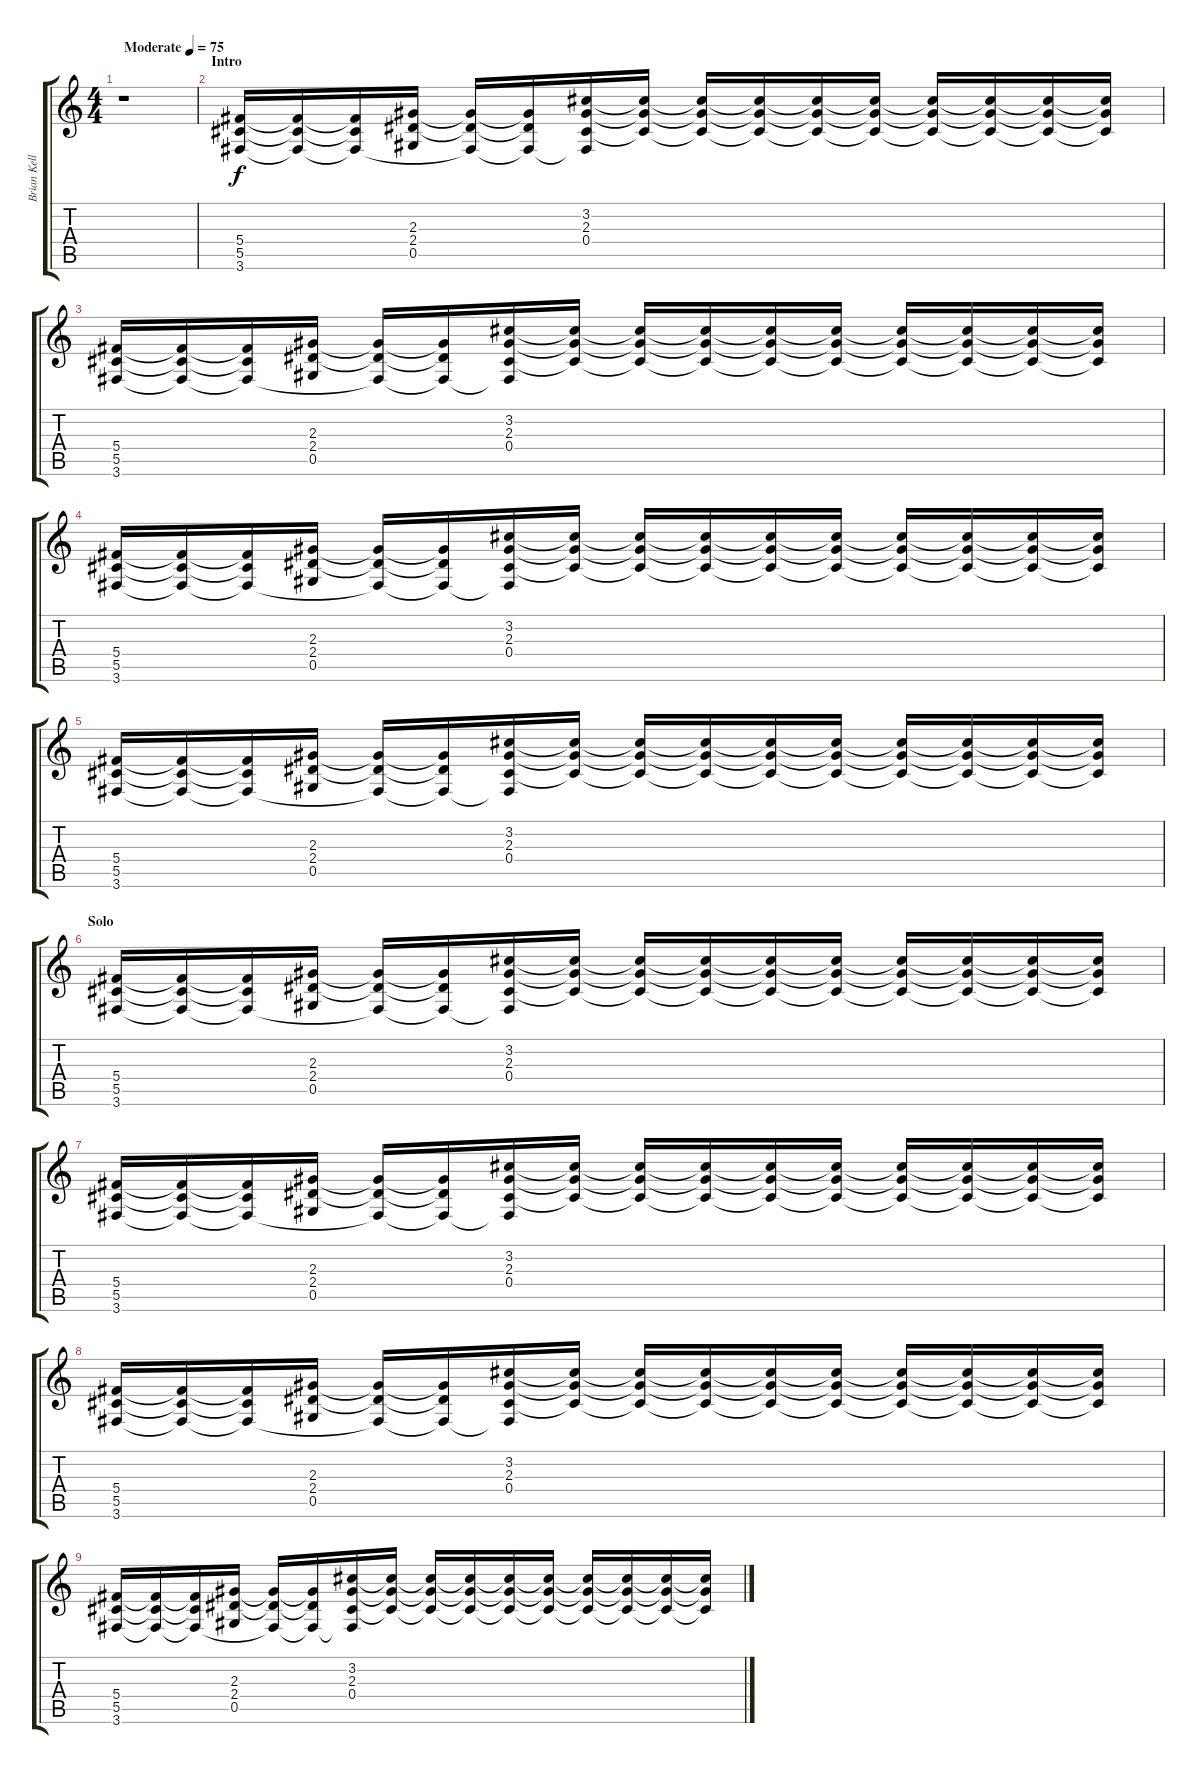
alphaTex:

\track ("Brian Kelley" "Brian Kell") {instrument overdrivenguitar}
\staff {score tabs}
\tuning (Eb4 Bb3 Gb3 Db3 Ab2 Eb2) {hide}
\ts (4 4)
\tempo (75 "Moderate")
\clef g2
\ks c
r.1{dy f instrument overdrivenguitar} |
\section ("" "Intro")
(5.4 5.5 3.6).16 (5.4{t} 5.5{t} 3.6{t}).16 (5.4{t} 5.5{t} 3.6{t}).16 (2.3 2.4 0.5).16 (2.3{t} 2.4{t} 3.6{t}).16 (2.3{t} 2.4{t} 3.6{t}).16 (3.2 2.3 0.4 3.6{t}).16 (3.2{t} 2.3{t} 0.4{t}).16 (3.2{t} 2.3{t} 0.4{t}).16 (3.2{t} 2.3{t} 0.4{t}).16 (3.2{t} 2.3{t} 0.4{t}).16 (3.2{t} 2.3{t} 0.4{t}).16 (3.2{t} 2.3{t} 0.4{t}).16 (3.2{t} 2.3{t} 0.4{t}).16 (3.2{t} 2.3{t} 0.4{t}).16 (3.2{t} 2.3{t} 0.4{t}).16 |
(5.4 5.5 3.6).16 (5.4{t} 5.5{t} 3.6{t}).16 (5.4{t} 5.5{t} 3.6{t}).16 (2.3 2.4 0.5).16 (2.3{t} 2.4{t} 3.6{t}).16 (2.3{t} 2.4{t} 3.6{t}).16 (3.2 2.3 0.4 3.6{t}).16 (3.2{t} 2.3{t} 0.4{t}).16 (3.2{t} 2.3{t} 0.4{t}).16 (3.2{t} 2.3{t} 0.4{t}).16 (3.2{t} 2.3{t} 0.4{t}).16 (3.2{t} 2.3{t} 0.4{t}).16 (3.2{t} 2.3{t} 0.4{t}).16 (3.2{t} 2.3{t} 0.4{t}).16 (3.2{t} 2.3{t} 0.4{t}).16 (3.2{t} 2.3{t} 0.4{t}).16 |
(5.4 5.5 3.6).16 (5.4{t} 5.5{t} 3.6{t}).16 (5.4{t} 5.5{t} 3.6{t}).16 (2.3 2.4 0.5).16 (2.3{t} 2.4{t} 3.6{t}).16 (2.3{t} 2.4{t} 3.6{t}).16 (3.2 2.3 0.4 3.6{t}).16 (3.2{t} 2.3{t} 0.4{t}).16 (3.2{t} 2.3{t} 0.4{t}).16 (3.2{t} 2.3{t} 0.4{t}).16 (3.2{t} 2.3{t} 0.4{t}).16 (3.2{t} 2.3{t} 0.4{t}).16 (3.2{t} 2.3{t} 0.4{t}).16 (3.2{t} 2.3{t} 0.4{t}).16 (3.2{t} 2.3{t} 0.4{t}).16 (3.2{t} 2.3{t} 0.4{t}).16 |
(5.4 5.5 3.6).16 (5.4{t} 5.5{t} 3.6{t}).16 (5.4{t} 5.5{t} 3.6{t}).16 (2.3 2.4 0.5).16 (2.3{t} 2.4{t} 3.6{t}).16 (2.3{t} 2.4{t} 3.6{t}).16 (3.2 2.3 0.4 3.6{t}).16 (3.2{t} 2.3{t} 0.4{t}).16 (3.2{t} 2.3{t} 0.4{t}).16 (3.2{t} 2.3{t} 0.4{t}).16 (3.2{t} 2.3{t} 0.4{t}).16 (3.2{t} 2.3{t} 0.4{t}).16 (3.2{t} 2.3{t} 0.4{t}).16 (3.2{t} 2.3{t} 0.4{t}).16 (3.2{t} 2.3{t} 0.4{t}).16 (3.2{t} 2.3{t} 0.4{t}).16 |
\section ("" "Solo")
(5.4 5.5 3.6).16 (5.4{t} 5.5{t} 3.6{t}).16 (5.4{t} 5.5{t} 3.6{t}).16 (2.3 2.4 0.5).16 (2.3{t} 2.4{t} 3.6{t}).16 (2.3{t} 2.4{t} 3.6{t}).16 (3.2 2.3 0.4 3.6{t}).16 (3.2{t} 2.3{t} 0.4{t}).16 (3.2{t} 2.3{t} 0.4{t}).16 (3.2{t} 2.3{t} 0.4{t}).16 (3.2{t} 2.3{t} 0.4{t}).16 (3.2{t} 2.3{t} 0.4{t}).16 (3.2{t} 2.3{t} 0.4{t}).16 (3.2{t} 2.3{t} 0.4{t}).16 (3.2{t} 2.3{t} 0.4{t}).16 (3.2{t} 2.3{t} 0.4{t}).16 |
(5.4 5.5 3.6).16 (5.4{t} 5.5{t} 3.6{t}).16 (5.4{t} 5.5{t} 3.6{t}).16 (2.3 2.4 0.5).16 (2.3{t} 2.4{t} 3.6{t}).16 (2.3{t} 2.4{t} 3.6{t}).16 (3.2 2.3 0.4 3.6{t}).16 (3.2{t} 2.3{t} 0.4{t}).16 (3.2{t} 2.3{t} 0.4{t}).16 (3.2{t} 2.3{t} 0.4{t}).16 (3.2{t} 2.3{t} 0.4{t}).16 (3.2{t} 2.3{t} 0.4{t}).16 (3.2{t} 2.3{t} 0.4{t}).16 (3.2{t} 2.3{t} 0.4{t}).16 (3.2{t} 2.3{t} 0.4{t}).16 (3.2{t} 2.3{t} 0.4{t}).16 |
(5.4 5.5 3.6).16 (5.4{t} 5.5{t} 3.6{t}).16 (5.4{t} 5.5{t} 3.6{t}).16 (2.3 2.4 0.5).16 (2.3{t} 2.4{t} 3.6{t}).16 (2.3{t} 2.4{t} 3.6{t}).16 (3.2 2.3 0.4 3.6{t}).16 (3.2{t} 2.3{t} 0.4{t}).16 (3.2{t} 2.3{t} 0.4{t}).16 (3.2{t} 2.3{t} 0.4{t}).16 (3.2{t} 2.3{t} 0.4{t}).16 (3.2{t} 2.3{t} 0.4{t}).16 (3.2{t} 2.3{t} 0.4{t}).16 (3.2{t} 2.3{t} 0.4{t}).16 (3.2{t} 2.3{t} 0.4{t}).16 (3.2{t} 2.3{t} 0.4{t}).16 |
(5.4 5.5 3.6).16 (5.4{t} 5.5{t} 3.6{t}).16 (5.4{t} 5.5{t} 3.6{t}).16 (2.3 2.4 0.5).16 (2.3{t} 2.4{t} 3.6{t}).16 (2.3{t} 2.4{t} 3.6{t}).16 (3.2 2.3 0.4 3.6{t}).16 (3.2{t} 2.3{t} 0.4{t}).16 (3.2{t} 2.3{t} 0.4{t}).16 (3.2{t} 2.3{t} 0.4{t}).16 (3.2{t} 2.3{t} 0.4{t}).16 (3.2{t} 2.3{t} 0.4{t}).16 (3.2{t} 2.3{t} 0.4{t}).16 (3.2{t} 2.3{t} 0.4{t}).16 (3.2{t} 2.3{t} 0.4{t}).16 (3.2{t} 2.3{t} 0.4{t}).16
